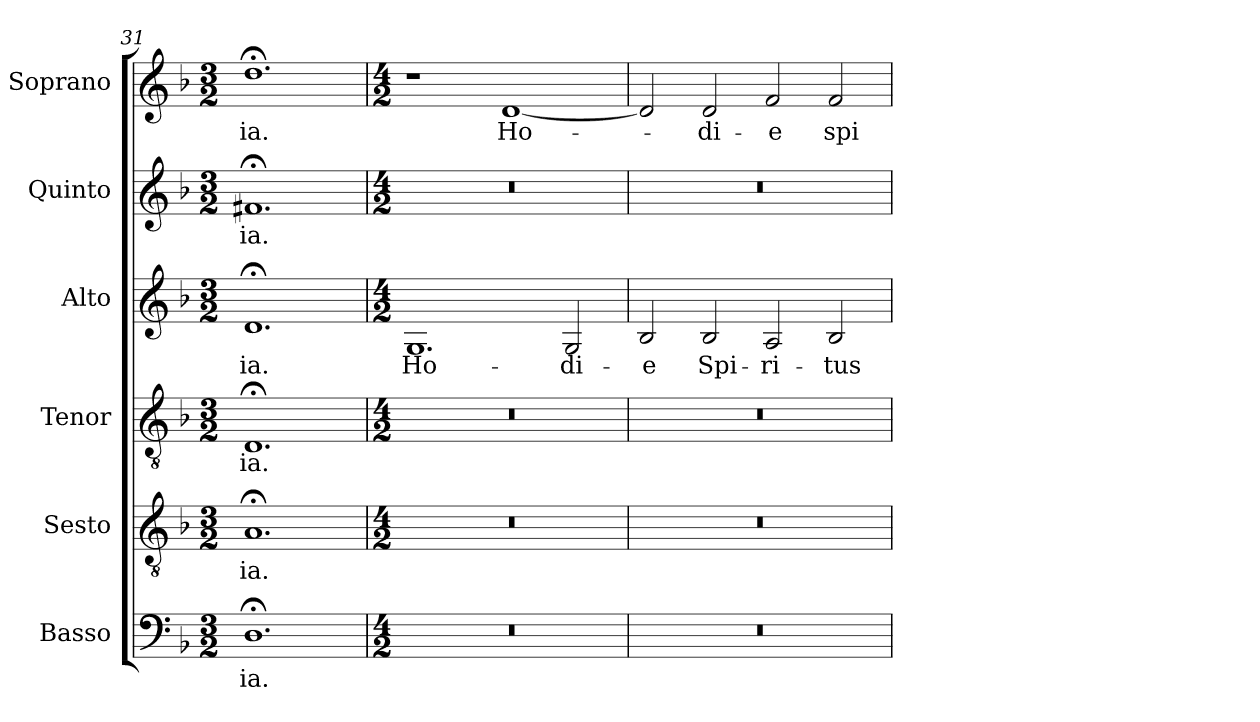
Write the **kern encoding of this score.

**kern	**text	**kern	**text	**kern	**text	**kern	**text	**kern	**text	**kern	**text
*part6	*part6	*part5	*part5	*part4	*part4	*part3	*part3	*part2	*part2	*part1	*part1
*staff6	*staff6	*staff5	*staff5	*staff4	*staff4	*staff3	*staff3	*staff2	*staff2	*staff1	*staff1
*I"Basso	*	*I"Sesto	*	*I"Tenor	*	*I"Alto	*	*I"Quinto	*	*I"Soprano	*
*I'B.	*	*I'Ss.	*	*I'T.	*	*I'A.	*	*I'Q.	*	*I'S.	*
*clefF4	*	*clefGv2	*	*clefGv2	*	*clefG2	*	*clefG2	*	*clefG2	*
*	*	*ITrd7c12	*	*ITrd7c12	*	*	*	*	*	*	*
*k[b-]	*	*k[b-]	*	*k[b-]	*	*k[b-]	*	*k[b-]	*	*k[b-]	*
*F:	*	*F:	*	*F:	*	*F:	*	*F:	*	*F:	*
*M3/2	*	*M3/2	*	*M3/2	*	*M3/2	*	*M3/2	*	*M3/2	*
=31	=31	=31	=31	=31	=31	=31	=31	=31	=31	=31	=31
!	!LO:LY:b:color=#000000	!	!	!	!	!	!	!	!	!	!
!	!	!	!LO:LY:b:color=#000000	!	!	!	!	!	!	!	!
!	!	!	!	!	!LO:LY:b:color=#000000	!	!	!	!	!	!
!	!	!	!	!	!	!	!LO:LY:b:color=#000000	!	!	!	!
!	!	!	!	!	!	!	!	!	!LO:LY:b:color=#000000	!	!
!	!	!	!	!	!	!	!	!	!	!	!LO:LY:b:color=#000000
1.D;i	-ia.	1.AA;i	-ia.	1.DD;i	-ia.	1.d;i	-ia.	1.f#X;i	-ia.	1.dd;i	-ia.
=32	=32	=32	=32	=32	=32	=32	=32	=32	=32	=32	=32
*M4/2	*	*M4/2	*	*M4/2	*	*M4/2	*	*M4/2	*	*M4/2	*
!LO:N:vis=1	!	!LO:N:vis=1	!	!LO:N:vis=1	!	!	!	!	!	!	!
!	!	!	!	!	!	!	!LO:LY:b:color=#000000	!LO:N:vis=1	!	!	!
0r	.	0r	.	0r	.	1.Gi	Ho-	0r	.	1r	.
!	!	!	!	!	!	!	!	!	!	!	!LO:LY:b:color=#000000
.	.	.	.	.	.	.	.	.	.	[1di	Ho-
!	!	!	!	!	!	!	!LO:LY:b:color=#000000	!	!	!	!
.	.	.	.	.	.	2Gi/	-di-	.	.	.	.
=33	=33	=33	=33	=33	=33	=33	=33	=33	=33	=33	=33
!LO:N:vis=1	!	!LO:N:vis=1	!	!LO:N:vis=1	!	!	!	!	!	!	!
!	!	!	!	!	!	!	!LO:LY:b:color=#000000	!LO:N:vis=1	!	!	!
0r	.	0r	.	0r	.	2B-i/	-e	0r	.	2di/]	.
!	!	!	!	!	!	!	!LO:LY:b:color=#000000	!	!	!	!
!	!	!	!	!	!	!	!	!	!	!	!LO:LY:b:color=#000000
.	.	.	.	.	.	2B-i/	Spi-	.	.	2di/	-di-
!	!	!	!	!	!	!	!LO:LY:b:color=#000000	!	!	!	!
!	!	!	!	!	!	!	!	!	!	!	!LO:LY:b:color=#000000
.	.	.	.	.	.	2Ai/	-ri-	.	.	2fi/	-e
!	!	!	!	!	!	!	!LO:LY:b:color=#000000	!	!	!	!
!	!	!	!	!	!	!	!	!	!	!	!LO:LY:b:color=#000000
.	.	.	.	.	.	2B-i/	-tus	.	.	2fi/	spi-
=	=	=	=	=	=	=	=	=	=	=	=
*-	*-	*-	*-	*-	*-	*-	*-	*-	*-	*-	*-
